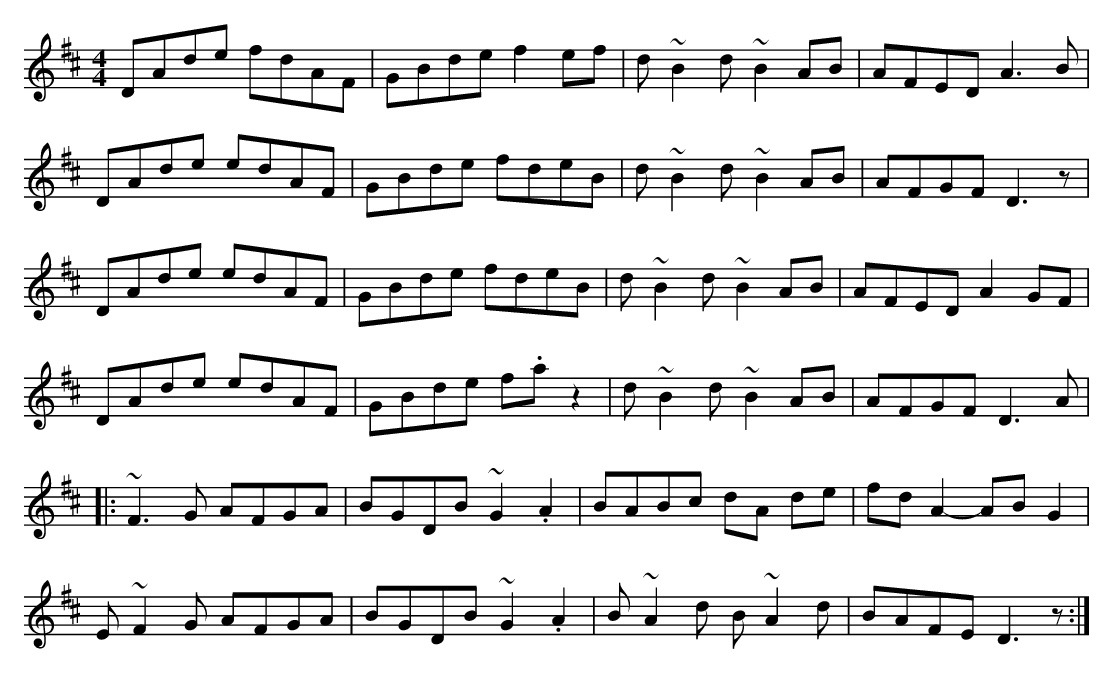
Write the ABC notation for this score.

X:1
M:4/4
K:D
DAde fdAF|GBde f2ef|d~B2d ~B2AB|AFED A3B|
DAde edAF| GBde fdeB | d~B2d ~B2AB|AFGF D3z|
DAde edAF|GBde fdeB|d~B2d ~B2AB|AFED A2GF|
DAde edAF| GBde f.az2| d~B2d ~B2AB|AFGF D3A|
|:~F3G AFGA|BGDB ~G2.A2|BABc dA de|fdA2- ABG2|
E~F2G AFGA|BGDB ~G2.A2|B~A2d B~A2d|BAFE D3z:|
